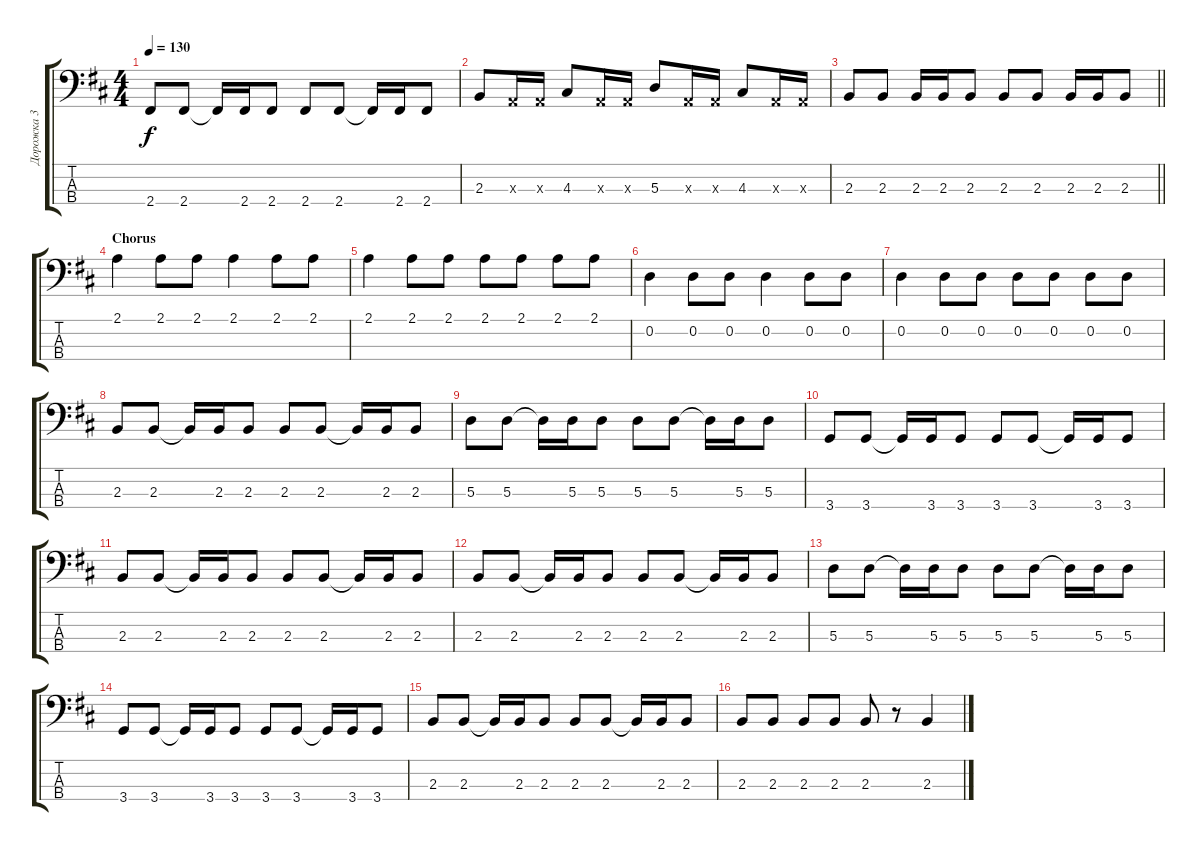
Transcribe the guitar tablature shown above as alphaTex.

\track ("Дорожка 3" "Дорожка 3") {instrument electricbassfinger}
\staff {score tabs}
\tuning (G2 D2 A1 E1) {hide}
\ts (4 4)
\tempo 130
\clef f4
\ks d
2.4.8{dy f} 2.4.8 2.4{t}.16 2.4.16 2.4.8 2.4.8 2.4.8 2.4{t}.16 2.4.16 2.4.8 |
2.3.8 0.3{x}.16 0.3{x}.16 4.3.8 0.3{x}.16 0.3{x}.16 5.3.8 0.3{x}.16 0.3{x}.16 4.3.8 0.3{x}.16 0.3{x}.16 |
\barLineRight lightlight
2.3.8 2.3.8 2.3.16 2.3.16 2.3.8 2.3.8 2.3.8 2.3.16 2.3.16 2.3.8 |
\section ("" "Chorus")
2.1.4 2.1.8 2.1.8 2.1.4 2.1.8 2.1.8 |
2.1.4 2.1.8 2.1.8 2.1.8 2.1.8 2.1.8 2.1.8 |
0.2.4 0.2.8 0.2.8 0.2.4 0.2.8 0.2.8 |
0.2.4 0.2.8 0.2.8 0.2.8 0.2.8 0.2.8 0.2.8 |
2.3.8 2.3.8 2.3{t}.16 2.3.16 2.3.8 2.3.8 2.3.8 2.3{t}.16 2.3.16 2.3.8 |
5.3.8 5.3.8 5.3{t}.16 5.3.16 5.3.8 5.3.8 5.3.8 5.3{t}.16 5.3.16 5.3.8 |
3.4.8 3.4.8 3.4{t}.16 3.4.16 3.4.8 3.4.8 3.4.8 3.4{t}.16 3.4.16 3.4.8 |
2.3.8 2.3.8 2.3{t}.16 2.3.16 2.3.8 2.3.8 2.3.8 2.3{t}.16 2.3.16 2.3.8 |
2.3.8 2.3.8 2.3{t}.16 2.3.16 2.3.8 2.3.8 2.3.8 2.3{t}.16 2.3.16 2.3.8 |
5.3.8 5.3.8 5.3{t}.16 5.3.16 5.3.8 5.3.8 5.3.8 5.3{t}.16 5.3.16 5.3.8 |
3.4.8 3.4.8 3.4{t}.16 3.4.16 3.4.8 3.4.8 3.4.8 3.4{t}.16 3.4.16 3.4.8 |
2.3.8 2.3.8 2.3{t}.16 2.3.16 2.3.8 2.3.8 2.3.8 2.3{t}.16 2.3.16 2.3.8 |
2.3.8 2.3.8 2.3.8 2.3.8 2.3.8 r.8 2.3.4
